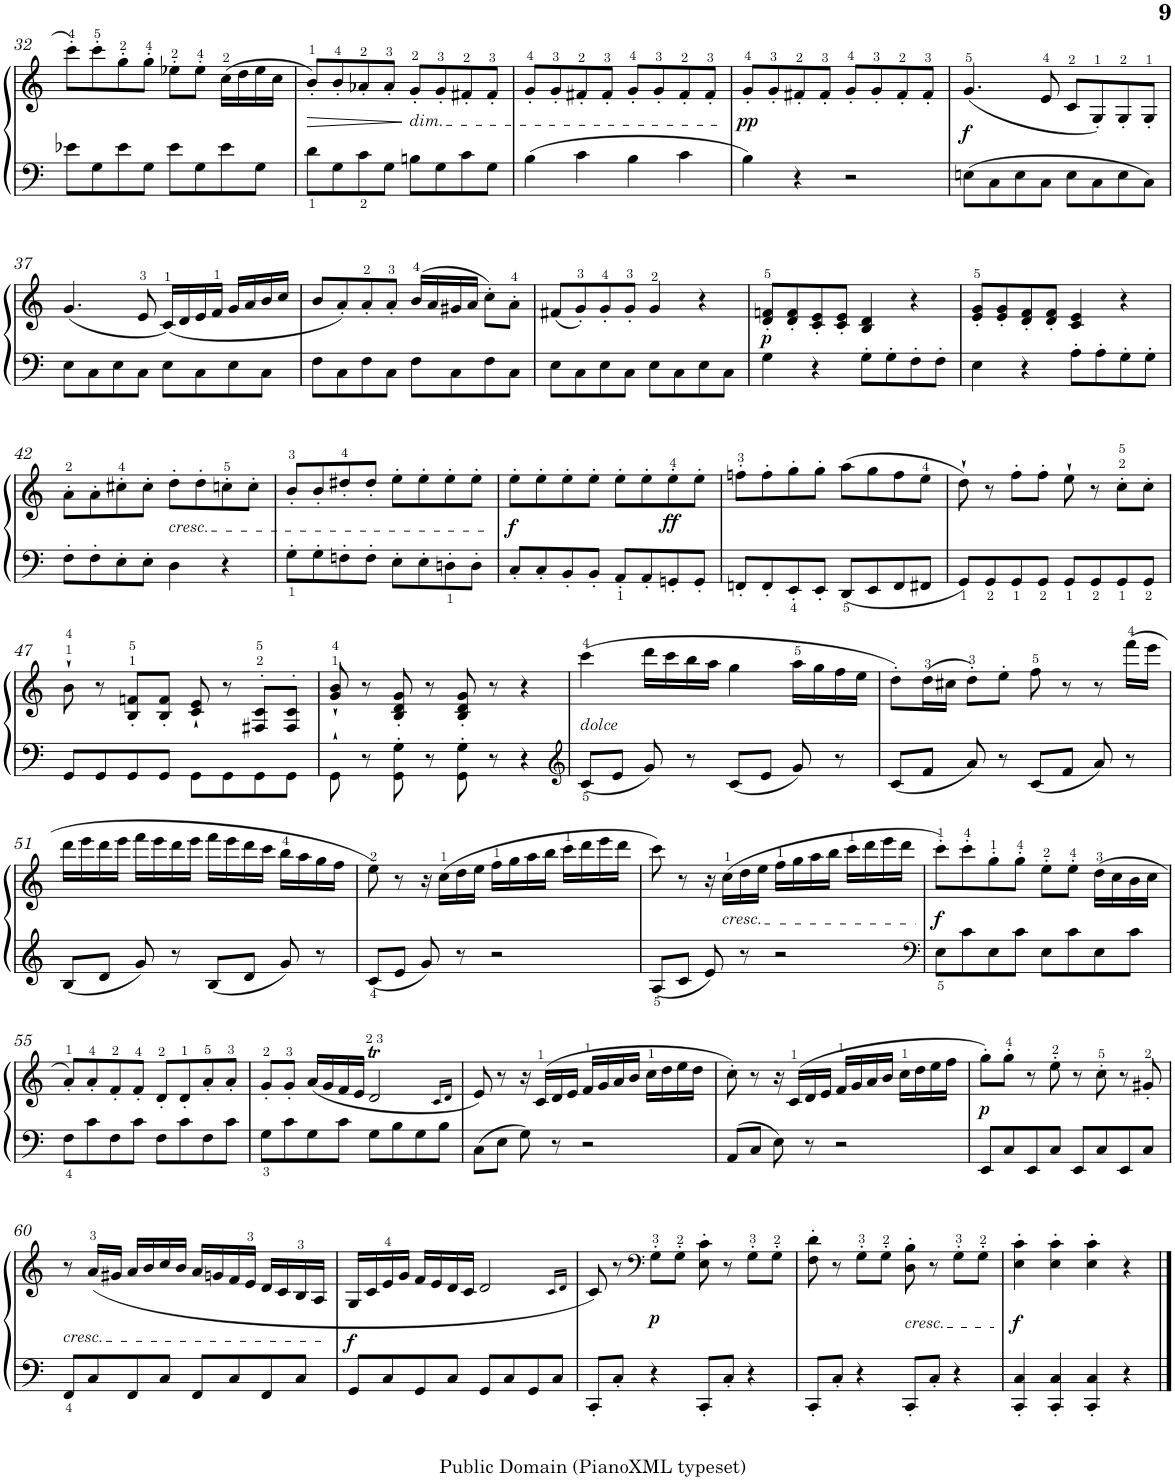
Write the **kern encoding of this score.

**kern	**kern	**dynam
*part1	*part1	*part1
*staff2	*staff1	*staff1/2
*I"Piano	*	*
*I'Pno.	*	*
!!LO:PB:g=z
*clefF4	*clefG2	*
*k[]	*k[]	*
*M4/4	*M4/4	*
*met(c)	*met(c)	*
=32	=32	=32
8e-X\L	8ccc'\L	.
8G\	8ccc'\	.
8e-\	8gg'\	.
8G\J	8gg'\J	.
8e-\L	8ee-X'\L	.
8G\	8ee-'\J	.
8e-\	(16cc\LL	.
.	16dd\	.
8G\J	16ee-\	.
.	16cc\JJ	.
=33	=33	=33
!	!	!LO:HP:b
8d\L	8b'/L)	>
8G\	8b'/	.
8c\	8a-X'/	.
8G\J	8a-'/J	.
!	!LO:TX:b:i:t=dim.	!
8Bn\L	8g'/L	]
8G\	8g'/	.
8c\	8f#X'/	.
8G\J	8f#'/J	.
=34	=34	=34
4B\	8g'/L	.
.	8g'/	.
4c\	8f#X'/	.
.	8f#'/J	.
4B\	8g'/L	.
.	8g'/	.
4c\	8f#'/	.
.	8f#'/J	.
=35	=35	=35
!	!	!LO:DY:b
4B\	8g'/L	pp
.	8g'/	.
4r	8f#X'/	.
.	8f#'/J	.
2r	8g'/L	.
.	8g'/	.
.	8f#'/	.
.	8f#'/J	.
=36	=36	=36
!	!	!LO:DY:b
8En\L	(4.g/	f
8C\	.	.
8E\	.	.
8C\J	8e/	.
8E\L	8c/L	.
8C\	8G'/)	.
8E\	8G'/	.
8C\J	8G'/J	.
!!LO:LB:g=z
=37	=37	=37
8E\L	(4.g/	.
8C\	.	.
8E\	.	.
8C\J	8e/	.
8E\L	(16c/LL)	.
.	16d/	.
8C\	16e/	.
.	16f/JJ	.
8E\	16g/LL	.
.	16a/	.
8C\J	16b/	.
.	16cc/JJ	.
=38	=38	=38
8F\L	8b/L	.
8C\	8a'/)	.
8F\	8a'/	.
8C\J	8a'/J	.
8F\L	(16b/LL	.
.	16a/	.
8C\	16g#X/	.
.	16a/JJ	.
8F\	8cc'\L)	.
8C\J	8a'\J	.
=39	=39	=39
8E\L	(8f#X/L	.
8C\	8g'/)	.
8E\	8g'/	.
8C\J	8g'/J	.
8E\L	4g/	.
8C\	.	.
8E\	4r	.
8C\J	.	.
=40	=40	=40
!	!	!LO:DY:b
4G\	8d/' 8fn/'L	p
.	8d/' 8f/'	.
4r	8c/' 8e/'	.
.	8c/' 8e/'J	.
8G'\L	4B/ 4d/	.
8G'\	.	.
8F'\	4r	.
8F'\J	.	.
=41	=41	=41
4E\	8e/' 8g/'L	.
.	8e/' 8g/'	.
4r	8d/' 8f/'	.
.	8d/' 8f/'J	.
8A'\L	4c/ 4e/	.
8A'\	.	.
8G'\	4r	.
8G'\J	.	.
!!LO:LB:g=z
=42	=42	=42
8F'\L	8a'>\L	.
8F'\	8a'>\	.
8E'\	8cc#X'>\	.
8E'\J	8cc#'>\J	.
!	!LO:TX:b:i:t=cresc.	!
4D\	8dd'>\L	.
.	8dd'>\	.
4r	8ccn'>\	.
.	8cc'>\J	.
=43	=43	=43
8G'\L	8b'/L	.
8G'\	8b'/	.
8Fn'\	8dd#X'/	.
8F'\J	8dd#'/J	.
8E'\L	8ee'\L	.
8E'\	8ee'\	.
8Dn'\	8ee'\	.
8D'\J	8ee'\J	.
=44	=44	=44
!	!	!LO:DY:b
8C'/L	8ee'\L	f
8C'/	8ee'\	.
8BB'/	8ee'\	.
8BB'/J	8ee'\J	.
8AA'/L	8ee'\L	.
8AA'/	8ee'\	.
!	!	!LO:DY:b
8GGn'/	8ee'\	ff
8GG'/J	8ee'\J	.
=45	=45	=45
8FFn'/L	8ffn'\L	.
8FF'/	8ff'\	.
8EE'/	8gg'\	.
8EE'/J	8gg'\J	.
8DD/L	(8aa\L	.
8EE/	8gg\	.
8FF/	8ff\	.
8FF#X/J	8ee\J	.
=46	=46	=46
8GG/L	8dd`\)	.
8GG/	8r	.
8GG/	8ff'\L	.
8GG/J	8ff'\J	.
8GG/L	8ee`\	.
8GG/	8r	.
8GG/	8cc'\L	.
8GG/J	8cc'\J	.
!!LO:LB:g=z
=47	=47	=47
8GG/L	8b`\	.
8GG/	8r	.
8GG/	8B/'< 8fn/'<L	.
8GG/J	8B/'< 8f/'<J	.
8GG\L	8c/` 8e/`	.
8GG\	8r	.
8GG\	8F#X/'> 8c/'>L	.
8GG\J	8F#/'> 8c/'>J	.
=48	=48	=48
8GG`\	8g/` 8b/`	.
8r	8r	.
8GG\'> 8G\'>	8B/' 8d/' 8g/'	.
8r	8r	.
8GG\'> 8G\'>	8B/' 8d/' 8g/'	.
8r	8r	.
4r	4r	.
=49	=49	=49
*clefG2	*	*
!	!LO:TX:b:i:t=dolce	!
8c/L	(4ccc\	.
8e/J	.	.
8g/	16ddd\LL	.
.	16ccc\	.
8r	16bb\	.
.	16aa\JJ	.
8c/L	4gg\	.
8e/J	.	.
8g/	16aa\LL	.
.	16gg\	.
8r	16ff\	.
.	16ee\JJ	.
=50	=50	=50
8c/L	8dd'\L)	.
8f/J	(16dd\L	.
.	16cc#X\JJ	.
8a/	8dd'\L)	.
8r	8ee'\J	.
8c/L	8ff\	.
8f/J	8r	.
8a/	8r	.
8r	(16fff\LL	.
.	16eee\JJ	.
!!LO:LB:g=z
=51	=51	=51
8B/L	16ddd\LL	.
.	16eee\	.
8d/J	16ddd\	.
.	16eee\JJ	.
8g/	16fff\LL	.
.	16eee\	.
8r	16ddd\	.
.	16eee\JJ	.
8B/L	16fff\LL	.
.	16eee\	.
8d/J	16ddd\	.
.	16ccc\JJ	.
8g/	16bb\LL	.
.	16aa\	.
8r	16gg\	.
.	16ff\JJ	.
=52	=52	=52
8c/L	8ee\)	.
8e/J	8r	.
8g/	16r	.
.	(16cc\LL	.
8r	16dd\	.
.	16ee\JJ	.
2r	16ff\LL	.
.	16gg\	.
.	16aa\	.
.	16bb\JJ	.
.	16ccc\LL	.
.	16ddd\	.
.	16eee\	.
.	16ddd\JJ	.
=53	=53	=53
8A/L	8ccc\)	.
8c/J	8r	.
8e/	16r	.
!	!LO:TX:b:i:t=cresc.	!
.	(16cc\LL	.
8r	16dd\	.
.	16ee\JJ	.
2r	16ff\LL	.
.	16gg\	.
.	16aa\	.
.	16bb\JJ	.
.	16ccc\LL	.
.	16ddd\	.
.	16eee\	.
.	16ddd\JJ	.
=54	=54	=54
*clefF4	*	*
!	!	!LO:DY:b
8E\L	8ccc'\L)	f
8c\	8ccc'\	.
8E\	8gg'\	.
8c\J	8gg'\J	.
8E\L	8ee'\L	.
8c\	8ee'\J	.
8E\	(16dd\LL	.
.	16cc\	.
8c\J	16b\	.
.	16cc\JJ	.
!!LO:LB:g=z
=55	=55	=55
8F\L	8a'/L)	.
8c\	8a'/	.
8F\	8f'/	.
8c\J	8f'/J	.
8F\L	8d'/L	.
8c\	8d'/	.
8F\	8a'/	.
8c\J	8a'/J	.
=56	=56	=56
8G\L	8g'/L	.
8c\	8g'/J	.
8G\	(16a/LL	.
.	16g/	.
8c\J	16f/	.
.	16e/JJ	.
8G\L	2dT/	.
8B\	.	.
8G\	.	.
8B\J	.	.
.	16qc/LL	.
.	16qd/JJ	.
=57	=57	=57
8C\L	8e/)	.
8E\J	8r	.
8G\	16r	.
.	(16c/LL	.
8r	16d/	.
.	16e/JJ	.
2r	16f/LL	.
.	16g/	.
.	16a/	.
.	16b/JJ	.
.	16cc\LL	.
.	16dd\	.
.	16ee\	.
.	16dd\JJ	.
=58	=58	=58
8AA/L	8cc'\)	.
8C/J	8r	.
8E\	16r	.
.	(16c/LL	.
8r	16d/	.
.	16e/JJ	.
2r	16f/LL	.
.	16g/	.
.	16a/	.
.	16b/JJ	.
.	16cc\LL	.
.	16dd\	.
.	16ee\	.
.	16ff\JJ	.
=59	=59	=59
!	!	!LO:DY:b
8EE/L	8gg'\L)	p
8C/	8gg'\J	.
8EE/	8r	.
8C/J	8ee'\	.
8EE/L	8r	.
8C/	8cc'\	.
8EE/	8r	.
8C/J	8g#X'/	.
!!LO:LB:g=z
=60	=60	=60
!	!LO:TX:b:i:t=cresc.	!
8FF/L	8r	.
8C/	(<16a/LL	.
.	16g#X/JJ	.
8FF/	16a/LL	.
.	16b/	.
8C/J	16cc/	.
.	16b/JJ	.
8FF/L	16a/LL	.
.	16gn/	.
8C/	16f/	.
.	16e/JJ	.
8FF/	16d/LL	.
.	16c/	.
8C/J	16B/	.
.	16A/JJ	.
=61	=61	=61
!	!	!LO:DY:a=2
8GG/L	16G/LL	f
.	16c/	.
8C/	16e/	.
.	16g/JJ	.
8GG/	16f/LL	.
.	16e/	.
8C/J	16d/	.
.	16c/JJ	.
8GG/L	2d/	.
8C/	.	.
8GG/	.	.
8C/J	.	.
.	16qc/LL	.
.	16qd/JJ	.
=62	=62	=62
8CC'/L	8c/)	.
8C'/J	8r	.
*	*clefF4	*
!	!	!LO:DY:b
4r	8G'\L	p
.	8G'\J	.
8CC'/L	8E\' 8c\'	.
8C'/J	8r	.
4r	8G'\L	.
.	8G'\J	.
=63	=63	=63
8CC'/L	8F\' 8d\'	.
8C'/J	8r	.
4r	8G'\L	.
.	8G'\J	.
!	!LO:TX:b:i:t=cresc.	!
8CC'/L	8D\' 8B\'	.
8C'/J	8r	.
4r	8G'\L	.
.	8G'\J	.
=64	=64	=64
!	!	!LO:DY:b
4CC/' 4C/'	4E\' 4c\'	f
4CC/' 4C/'	4E\' 4c\'	.
4CC/' 4C/'	4E\' 4c\'	.
4r	4r	.
==	==	==
*-	*-	*-
